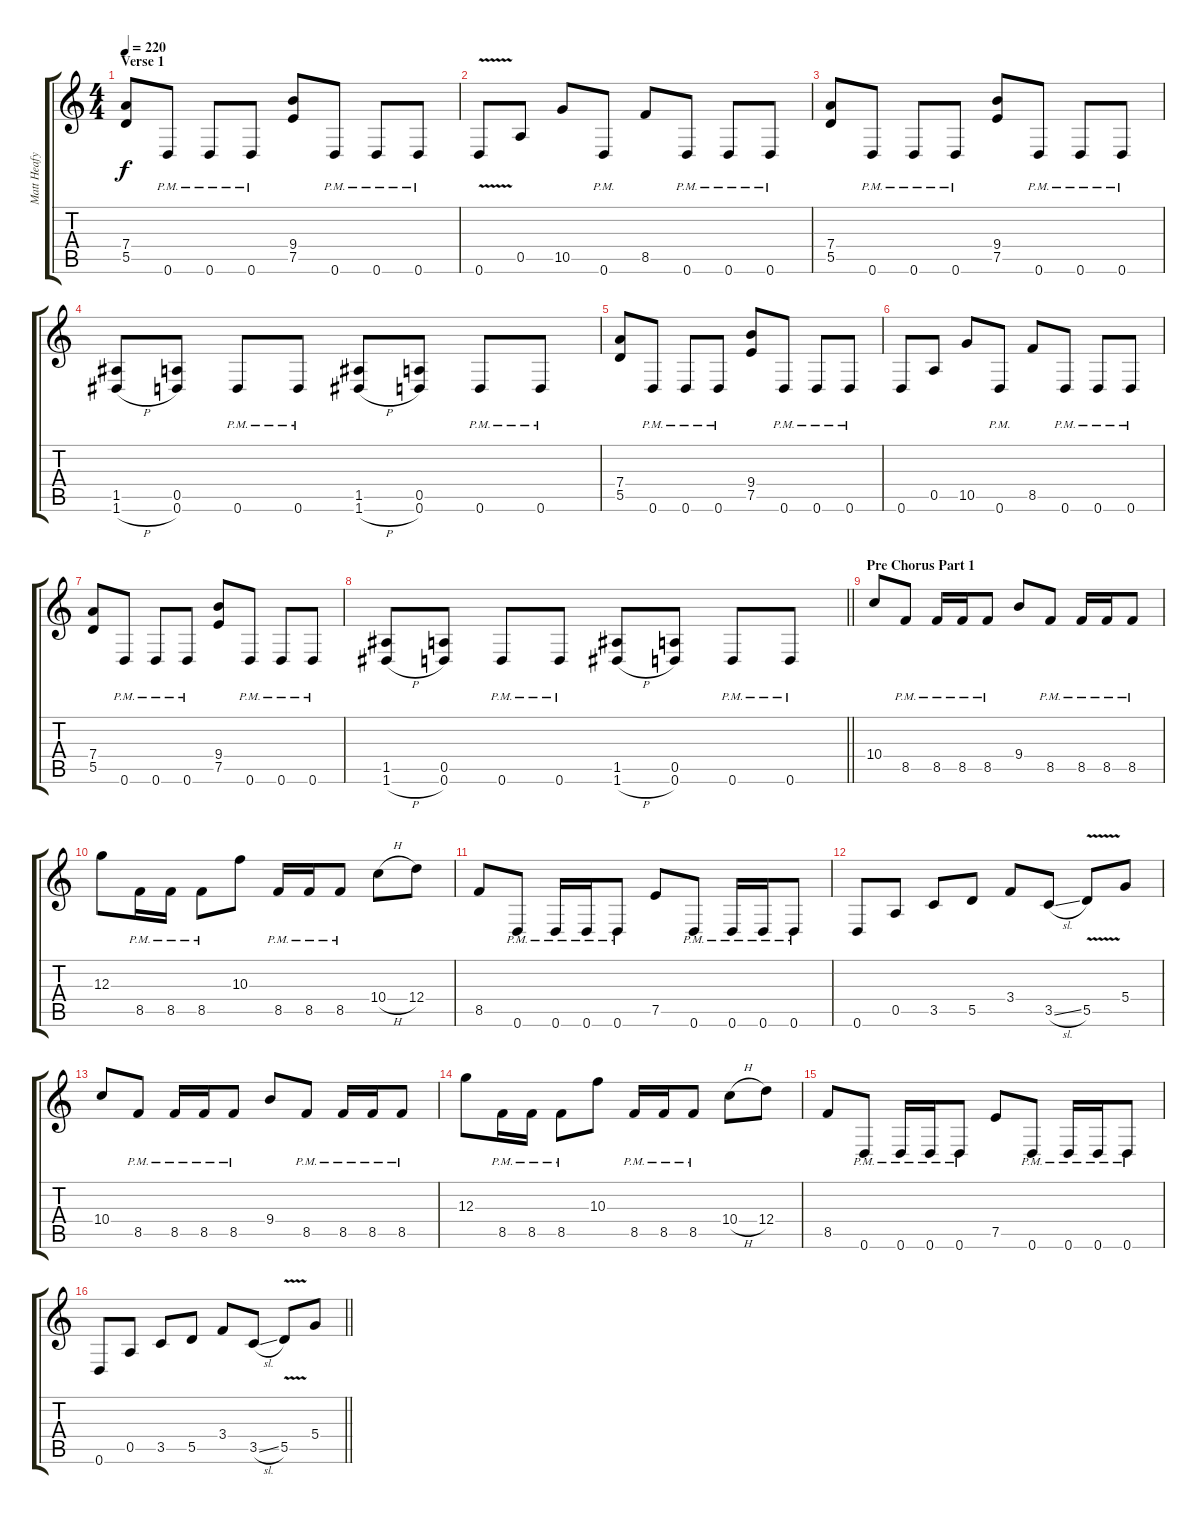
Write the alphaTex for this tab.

\track ("Matt Heafy" "Matt Heafy") {instrument distortionguitar}
\staff {score tabs}
\tuning (E4 B3 G3 D3 A2 D2) {hide}
\ts (4 4)
\section ("" "Verse 1")
\tempo 220
\clef g2
\ks c
(7.4 5.5).8{dy f} 0.6{pm}.8 0.6{pm}.8 0.6{pm}.8 (9.4 7.5).8 0.6{pm}.8 0.6{pm}.8 0.6{pm}.8 |
0.6{v}.8 0.5.8 10.5.8 0.6{pm}.8 8.5.8 0.6{pm}.8 0.6{pm}.8 0.6{pm}.8 |
(7.4 5.5).8 0.6{pm}.8 0.6{pm}.8 0.6{pm}.8 (9.4 7.5).8 0.6{pm}.8 0.6{pm}.8 0.6{pm}.8 |
(1.5 1.6{h}).8 (0.5 0.6).8 0.6{pm}.8 0.6{pm}.8 (1.5 1.6{h}).8 (0.5 0.6).8 0.6{pm}.8 0.6{pm}.8 |
(7.4 5.5).8 0.6{pm}.8 0.6{pm}.8 0.6{pm}.8 (9.4 7.5).8 0.6{pm}.8 0.6{pm}.8 0.6{pm}.8 |
0.6.8 0.5.8 10.5.8 0.6{pm}.8 8.5.8 0.6{pm}.8 0.6{pm}.8 0.6{pm}.8 |
(7.4 5.5).8 0.6{pm}.8 0.6{pm}.8 0.6{pm}.8 (9.4 7.5).8 0.6{pm}.8 0.6{pm}.8 0.6{pm}.8 |
\barLineRight lightlight
(1.5 1.6{h}).8 (0.5 0.6).8 0.6{pm}.8 0.6{pm}.8 (1.5 1.6{h}).8 (0.5 0.6).8 0.6{pm}.8 0.6{pm}.8 |
\section ("" "Pre Chorus Part 1")
10.4.8 8.5{pm}.8 8.5{pm}.16 8.5{pm}.16 8.5{pm}.8 9.4.8 8.5{pm}.8 8.5{pm}.16 8.5{pm}.16 8.5{pm}.8 |
12.3.8 8.5{pm}.16 8.5{pm}.16 8.5{pm}.8 10.3.8 8.5{pm}.16 8.5{pm}.16 8.5{pm}.8 10.4{h}.8 12.4.8 |
8.5.8 0.6{pm}.8 0.6{pm}.16 0.6{pm}.16 0.6{pm}.8 7.5.8 0.6{pm}.8 0.6{pm}.16 0.6{pm}.16 0.6{pm}.8 |
0.6.8 0.5.8 3.5.8 5.5.8 3.4.8 3.5{sl}.8 5.5{v}.8 5.4.8 |
10.4.8 8.5{pm}.8 8.5{pm}.16 8.5{pm}.16 8.5{pm}.8 9.4.8 8.5{pm}.8 8.5{pm}.16 8.5{pm}.16 8.5{pm}.8 |
12.3.8 8.5{pm}.16 8.5{pm}.16 8.5{pm}.8 10.3.8 8.5{pm}.16 8.5{pm}.16 8.5{pm}.8 10.4{h}.8 12.4.8 |
8.5.8 0.6{pm}.8 0.6{pm}.16 0.6{pm}.16 0.6{pm}.8 7.5.8 0.6{pm}.8 0.6{pm}.16 0.6{pm}.16 0.6{pm}.8 |
\barLineRight lightlight
0.6.8 0.5.8 3.5.8 5.5.8 3.4.8 3.5{sl}.8 5.5{v}.8 5.4.8
